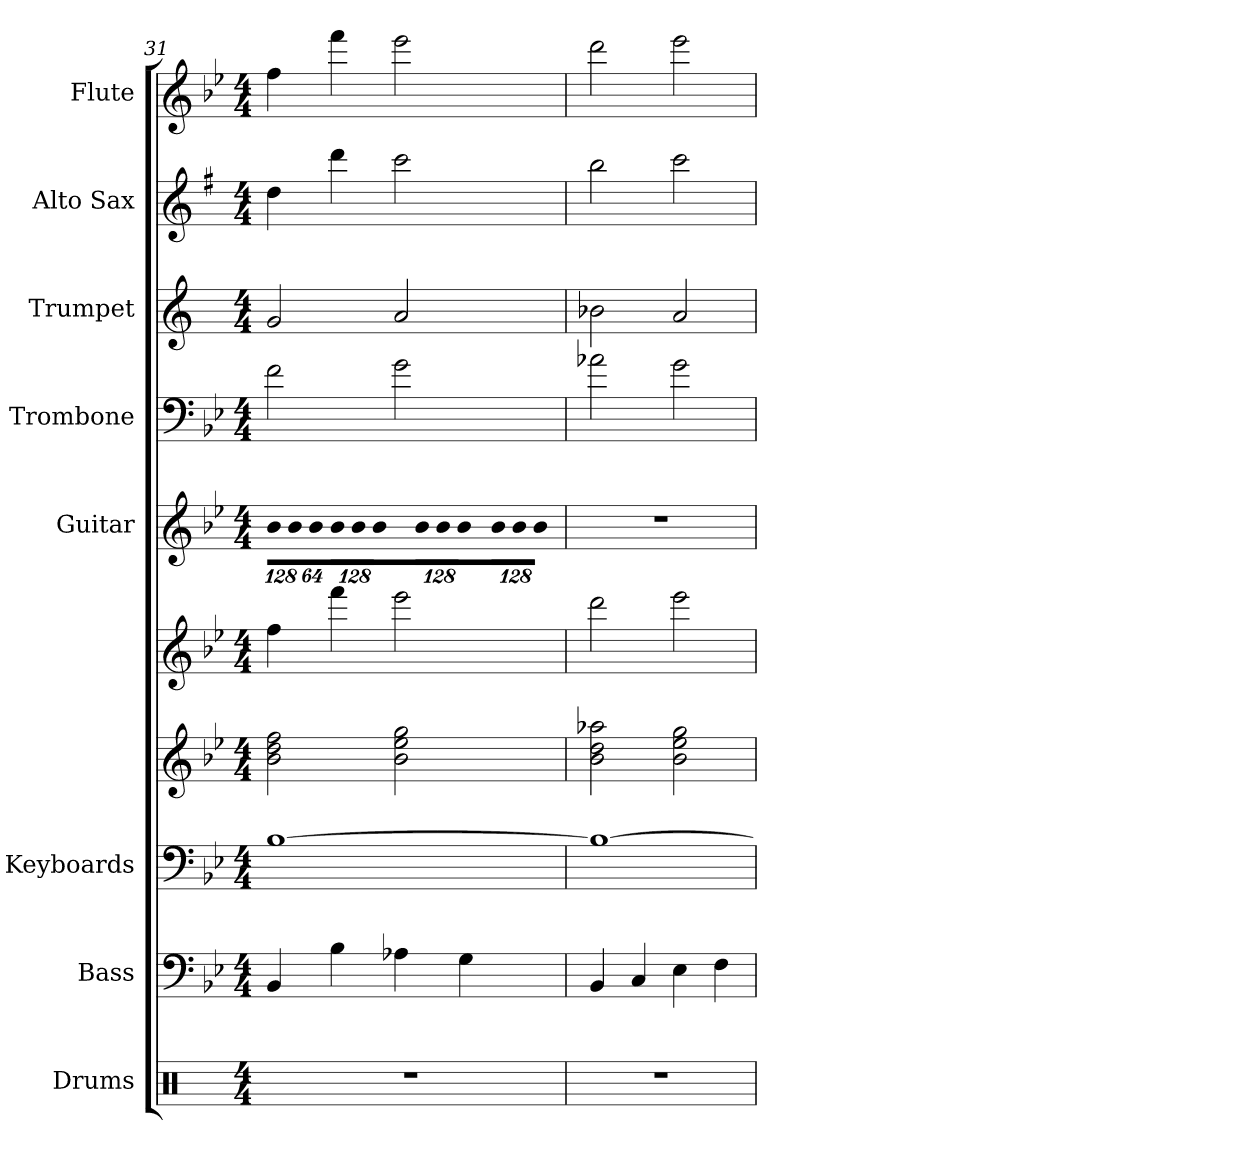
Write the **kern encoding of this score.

**kern	**kern	**kern	**kern	**kern	**kern	**kern	**kern	**kern	**kern
*part8	*part7	*part6	*part6	*part6	*part5	*part4	*part3	*part2	*part1
*staff10	*staff9	*staff8	*staff7	*staff6	*staff5	*staff4	*staff3	*staff2	*staff1
*I"Drums	*I"Bass	*I"Keyboards	*	*	*I"Guitar	*I"Trombone	*I"Trumpet	*I"Alto Sax	*I"Flute
*I'Dr.	*I'Bass	*I'Kbd.	*	*	*	*I'Tbn.	*I'Tpt.	*I'Alto Sax.	*I'Fl.
*clefX	*clefF4	*clefF4	*clefG2	*clefG2	*clefG2	*clefF4	*clefG2	*clefG2	*clefG2
*	*ITrd7c12	*	*	*	*ITrd7c12	*	*ITrd1c2	*ITrd5c9	*
*k[]	*k[b-e-]	*k[b-e-]	*k[b-e-]	*k[b-e-]	*k[b-e-]	*k[b-e-]	*k[b-e-]	*k[b-e-]	*k[b-e-]
*C:	*B-:	*B-:	*B-:	*B-:	*B-:	*B-:	*B-:	*B-:	*B-:
*M4/4	*M4/4	*M4/4	*M4/4	*M4/4	*M4/4	*M4/4	*M4/4	*M4/4	*M4/4
*	*	*	*	*	*Xbrackettup	*	*	*	*
=31	=31	=31	=31	=31	=31	=31	=31	=31	=31
!	!	!	!	!	!LO:N:vis=8	!	!	!	!
1r	4BBB-i/	[1B-i	2b-i\ 2ddi 2ffi	4ffi\	1024%85B-i\L	2fi\	2fi/	4fi\	4ffi\
!	!	!	!	!	!LO:N:vis=8	!	!	!	!
.	.	.	.	.	1024%85B-i\	.	.	.	.
!	!	!	!	!	!LO:N:vis=8	!	!	!	!
.	.	.	.	.	512%43B-i\J	.	.	.	.
!	!	!	!	!	!LO:N:vis=8	!	!	!	!
.	4BB-i\	.	.	4fffi\	1024%85B-i\L	.	.	4ffi\	4fffi\
!	!	!	!	!	!LO:N:vis=8	!	!	!	!
.	.	.	.	.	1024%85B-i\	.	.	.	.
!	!	!	!	!	!LO:N:vis=8	!	!	!	!
.	.	.	.	.	512%43B-i\J	.	.	.	.
!	!	!	!	!	!LO:N:vis=8	!	!	!	!
.	4AA-Xi\	.	2b-i\ 2ee-i 2ggi	2eee-i\	1024%85B-i\L	2gi\	2gi/	2ee-i\	2eee-i\
!	!	!	!	!	!LO:N:vis=8	!	!	!	!
.	.	.	.	.	1024%85B-i\	.	.	.	.
!	!	!	!	!	!LO:N:vis=8	!	!	!	!
.	.	.	.	.	512%43B-i\J	.	.	.	.
!	!	!	!	!	!LO:N:vis=8	!	!	!	!
.	4GGi\	.	.	.	1024%85B-i\L	.	.	.	.
!	!	!	!	!	!LO:N:vis=8	!	!	!	!
.	.	.	.	.	1024%85B-i\	.	.	.	.
!	!	!	!	!	!LO:N:vis=8	!	!	!	!
.	.	.	.	.	512%43B-i\J	.	.	.	.
=32	=32	=32	=32	=32	=32	=32	=32	=32	=32
1r	4BBB-i/	1B-i_	2b-i\ 2ddi 2aa-Xi	2dddi\	1r	2a-Xi\	2a-Xi\	2ddi\	2dddi\
.	4CCi/	.	.	.	.	.	.	.	.
.	4EE-i\	.	2b-i\ 2ee-i 2ggi	2eee-i\	.	2gi\	2gi/	2ee-i\	2eee-i\
.	4FFi\	.	.	.	.	.	.	.	.
=	=	=	=	=	=	=	=	=	=
*-	*-	*-	*-	*-	*-	*-	*-	*-	*-
